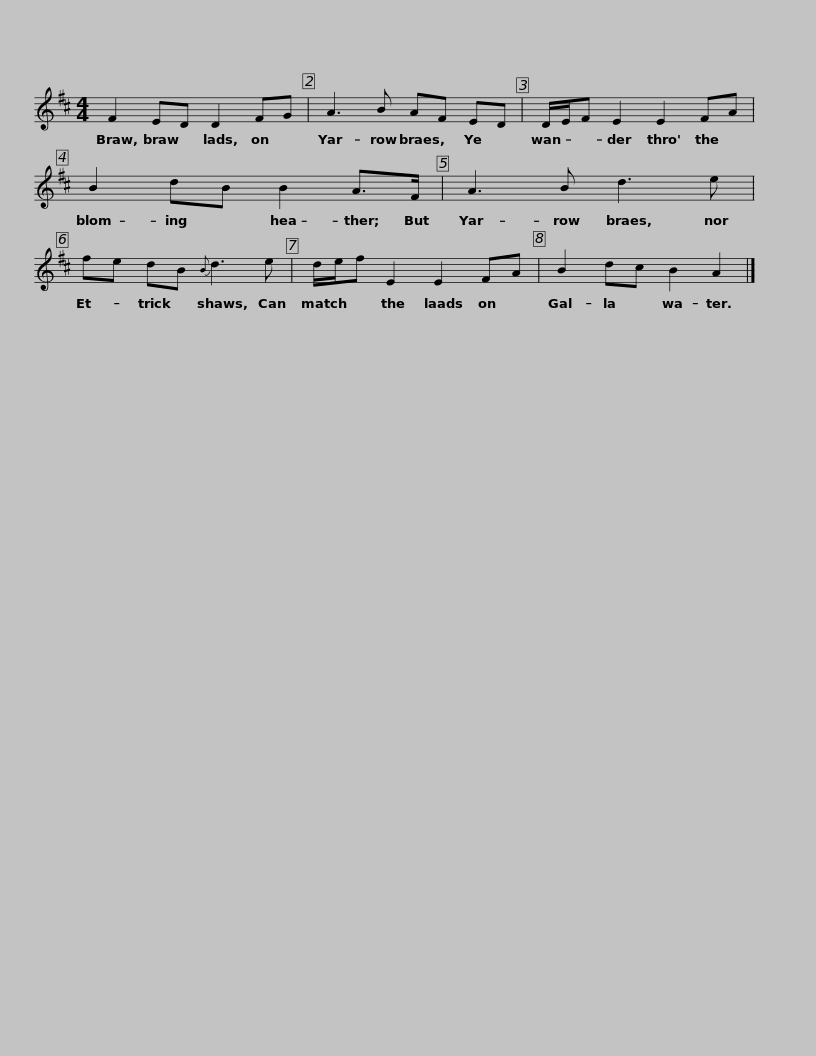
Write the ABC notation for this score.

X:1
L:1/8
M:4/4
I:linebreak $
K:D
V:1 treble
V:1
 F2 ED D2 FG | A3 B AF ED | D/E/F E2 E2 FA | B2 dB B2 A>F |$ A3 B d3 e | %5
 fe dB{B} d3 e | d/e/f E2 E2 FA | B2 dc B2 A2 |] %8
